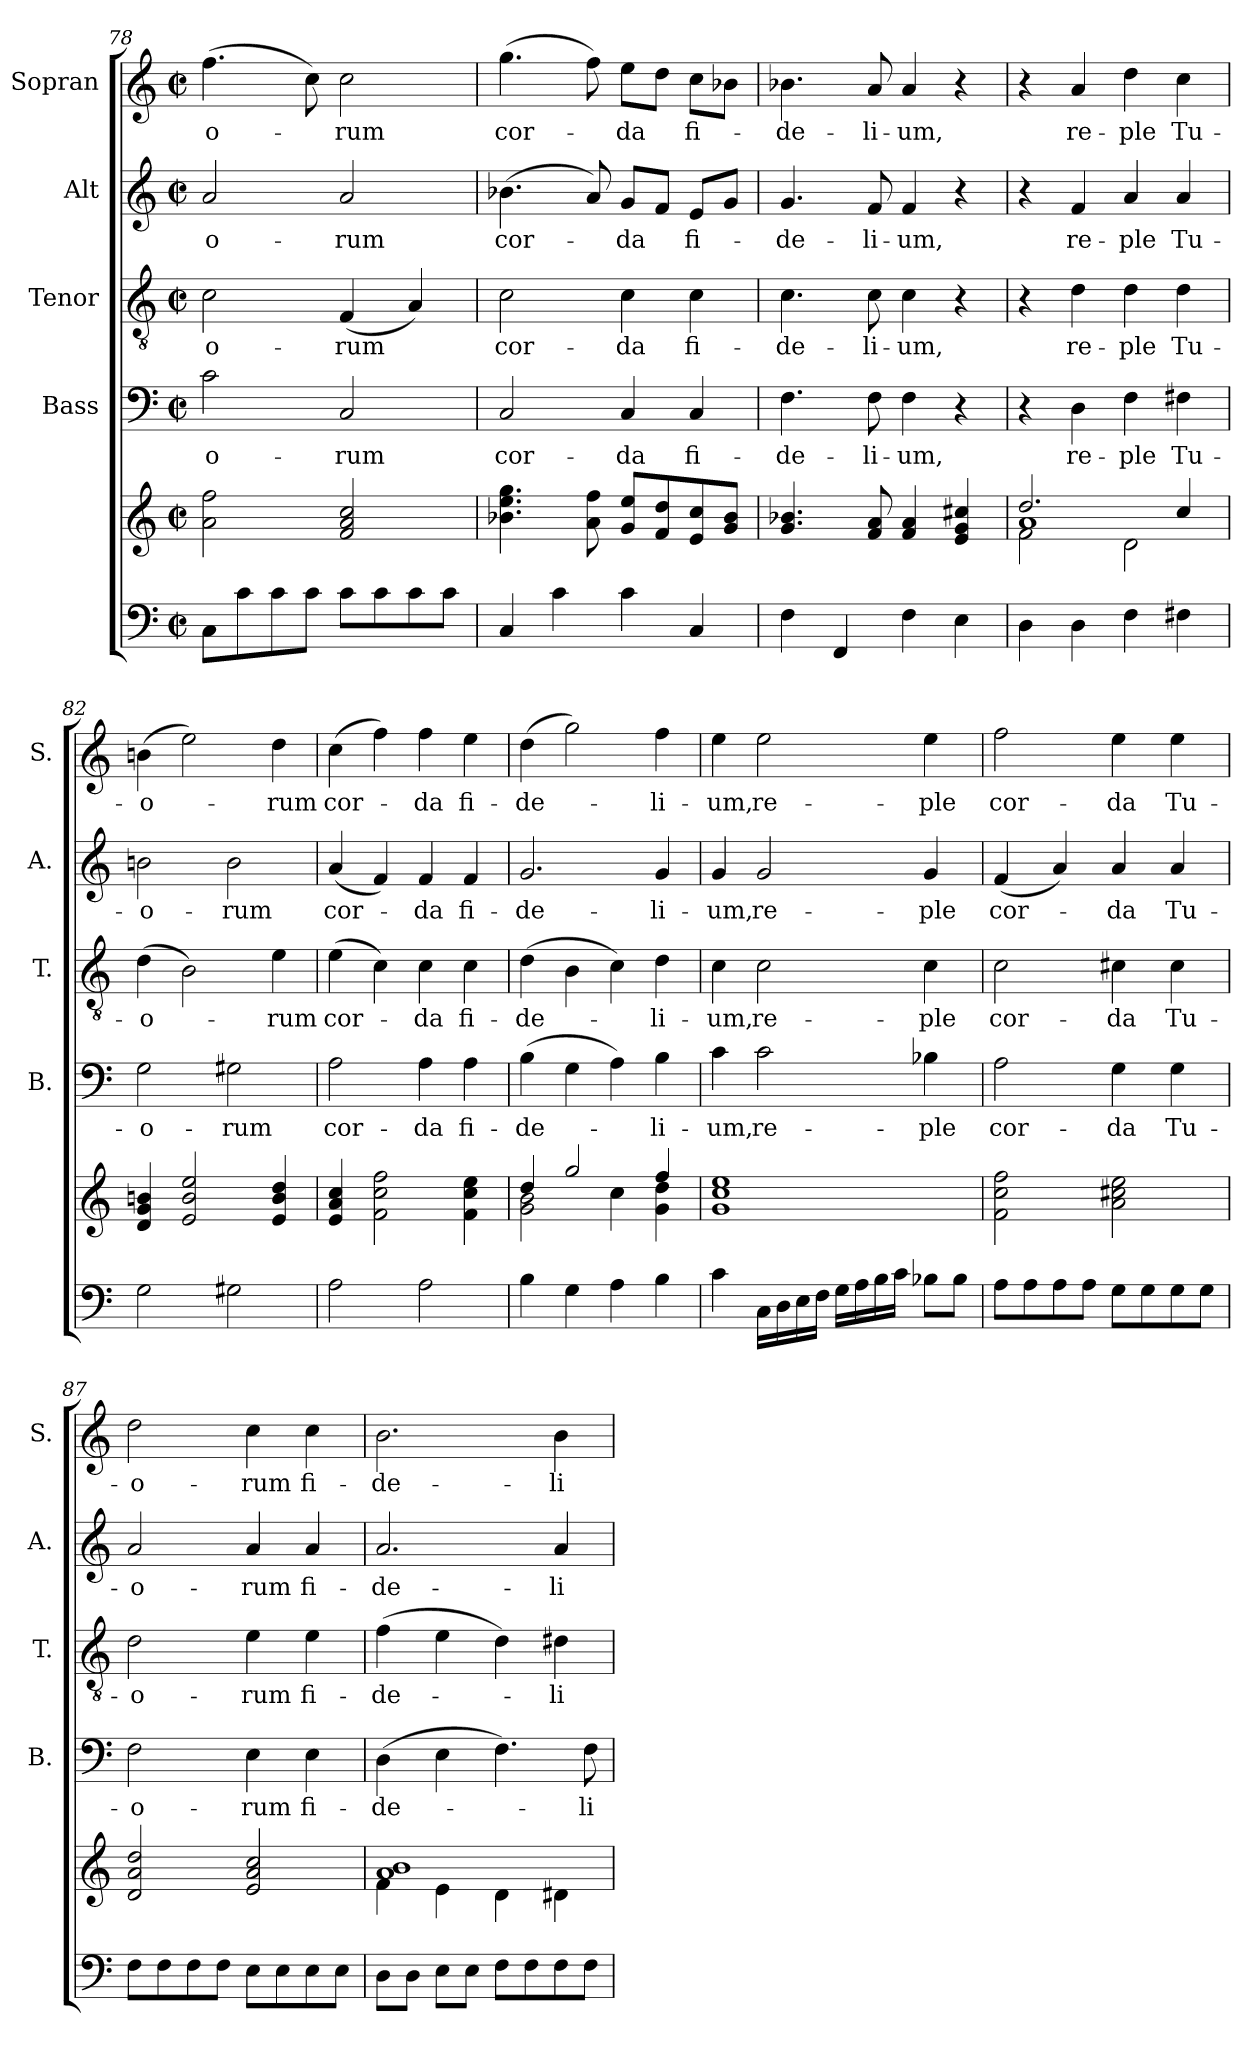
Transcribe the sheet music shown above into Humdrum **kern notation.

**kern	**kern	**kern	**text	**kern	**text	**kern	**text	**kern	**text
*part5	*part5	*part4	*part4	*part3	*part3	*part2	*part2	*part1	*part1
*staff6	*staff5	*staff4	*staff4	*staff3	*staff3	*staff2	*staff2	*staff1	*staff1
*	*	*I"Bass	*	*I"Tenor	*	*I"Alt	*	*I"Sopran	*
*	*	*I'B.	*	*I'T.	*	*I'A.	*	*I'S.	*
*clefF4	*clefG2	*clefF4	*	*clefGv2	*	*clefG2	*	*clefG2	*
*k[]	*k[]	*k[]	*	*k[]	*	*k[]	*	*k[]	*
*C:	*C:	*C:	*	*C:	*	*C:	*	*C:	*
*M2/2	*M2/2	*M2/2	*	*M2/2	*	*M2/2	*	*M2/2	*
*met(c|)	*met(c|)	*met(c|)	*	*met(c|)	*	*met(c|)	*	*met(c|)	*
=78	=78	=78	=78	=78	=78	=78	=78	=78	=78
!	!	!	!LO:LY:b	!	!LO:LY:b	!	!LO:LY:b	!	!LO:LY:b
8C\L	2a\ 2ff\	2c\	-o-	2c\	-o-	2a/	-o-	(>4.ff\	-o-
8c\	.	.	.	.	.	.	.	.	.
8c\	.	.	.	.	.	.	.	.	.
8c\J	.	.	.	.	.	.	.	8cc\)	.
!	!	!	!LO:LY:b	!	!LO:LY:b	!	!LO:LY:b	!	!LO:LY:b
8c\L	2f/ 2a/ 2cc/	2C/	-rum	(<4F/	-rum	2a/	-rum	2cc\	-rum
8c\	.	.	.	.	.	.	.	.	.
8c\	.	.	.	4A/)	.	.	.	.	.
8c\J	.	.	.	.	.	.	.	.	.
!!LO:PB:g=z
=79	=79	=79	=79	=79	=79	=79	=79	=79	=79
!	!	!	!LO:LY:b	!	!LO:LY:b	!	!LO:LY:b	!	!LO:LY:b
4C/	4.b-X\ 4.ee\ 4.gg\	2C/	cor-	2c\	cor-	(>4.b-X\	cor-	(>4.gg\	cor-
4c\	.	.	.	.	.	.	.	.	.
.	8a\ 8ff\	.	.	.	.	8a/)	.	8ff\)	.
!	!	!	!LO:LY:b	!	!LO:LY:b	!	!LO:LY:b	!	!LO:LY:b
4c\	8g/ 8ee/L	4C/	-da	4c\	-da	8g/L	-da	8ee\L	-da
.	8f/ 8dd/	.	.	.	.	8f/J	.	8dd\J	.
!	!	!	!LO:LY:b	!	!LO:LY:b	!	!LO:LY:b	!	!LO:LY:b
4C/	8e/ 8cc/	4C/	fi-	4c\	fi-	8e/L	fi-	8cc\L	fi-
.	8g/ 8b-/J	.	.	.	.	8g/J	.	8b-X\J	.
=80	=80	=80	=80	=80	=80	=80	=80	=80	=80
!	!	!	!LO:LY:b	!	!LO:LY:b	!	!LO:LY:b	!	!LO:LY:b
4F\	4.g/ 4.b-X/	4.F\	-de-	4.c\	-de-	4.g/	-de-	4.b-X\	-de-
4FF/	.	.	.	.	.	.	.	.	.
!	!	!	!LO:LY:b	!	!LO:LY:b	!	!LO:LY:b	!	!LO:LY:b
.	8f/ 8a/	8F\	-li-	8c\	-li-	8f/	-li-	8a/	-li-
!	!	!	!LO:LY:b	!	!LO:LY:b	!	!LO:LY:b	!	!LO:LY:b
4F\	4f/ 4a/	4F\	-um,	4c\	-um,	4f/	-um,	4a/	-um,
4E\	4e/ 4g/ 4cc#X/	4r	.	4r	.	4r	.	4r	.
=81	=81	=81	=81	=81	=81	=81	=81	=81	=81
*	*^	*	*	*	*	*	*	*	*
*	*	*^	*	*	*	*	*	*	*	*
4D\	2.dd/	2f\	1a	4r	.	4r	.	4r	.	4r	.
!	!	!	!	!	!LO:LY:b	!	!LO:LY:b	!	!LO:LY:b	!	!LO:LY:b
4D\	.	.	.	4D\	re-	4d\	re-	4f/	re-	4a/	re-
!	!	!	!	!	!LO:LY:b	!	!LO:LY:b	!	!LO:LY:b	!	!LO:LY:b
4F\	.	2d\	.	4F\	-ple	4d\	-ple	4a/	-ple	4dd\	-ple
!	!	!	!	!	!LO:LY:b	!	!LO:LY:b	!	!LO:LY:b	!	!LO:LY:b
4F#X\	4cc/	.	.	4F#X\	Tu-	4d\	Tu-	4a/	Tu-	4cc\	Tu-
*	*v	*v	*v	*	*	*	*	*	*	*	*
=82	=82	=82	=82	=82	=82	=82	=82	=82	=82
!	!	!	!LO:LY:b	!	!LO:LY:b	!	!LO:LY:b	!	!LO:LY:b
2G\	4d/ 4g/ 4bn/	2G\	-o-	(>4d\	-o-	2bn\	-o-	(>4bn\	-o-
.	2e/ 2b/ 2ee/	.	.	2B\)	.	.	.	2ee\)	.
!	!	!	!LO:LY:b	!	!	!	!LO:LY:b	!	!
2G#X\	.	2G#X\	-rum	.	.	2b\	-rum	.	.
!	!	!	!	!	!LO:LY:b	!	!	!	!LO:LY:b
.	4e/ 4b/ 4dd/	.	.	4e\	-rum	.	.	4dd\	-rum
=83	=83	=83	=83	=83	=83	=83	=83	=83	=83
!	!	!	!LO:LY:b	!	!LO:LY:b	!	!LO:LY:b	!	!LO:LY:b
2A\	4e/ 4a/ 4cc/	2A\	cor-	(>4e\	cor-	(<4a/	cor-	(>4cc\	cor-
.	2f\ 2cc\ 2ff\	.	.	4c\)	.	4f/)	.	4ff\)	.
!	!	!	!LO:LY:b	!	!LO:LY:b	!	!LO:LY:b	!	!LO:LY:b
2A\	.	4A\	-da	4c\	-da	4f/	-da	4ff\	-da
!	!	!	!LO:LY:b	!	!LO:LY:b	!	!LO:LY:b	!	!LO:LY:b
.	4f\ 4cc\ 4ee\	4A\	fi-	4c\	fi-	4f/	fi-	4ee\	fi-
=84	=84	=84	=84	=84	=84	=84	=84	=84	=84
*	*^	*	*	*	*	*	*	*	*
!	!	!	!	!LO:LY:b	!	!LO:LY:b	!	!LO:LY:b	!	!LO:LY:b
4B\	4dd/	2g\ 2b\	(>4B\	-de-	(>4d\	-de-	2.g/	-de-	(>4dd\	-de-
4G\	2gg/	.	4G\	.	4B\	.	.	.	2gg\)	.
4A\	.	4cc\	4A\)	.	4c\)	.	.	.	.	.
!	!	!	!	!LO:LY:b	!	!LO:LY:b	!	!LO:LY:b	!	!LO:LY:b
4B\	4ff/	4g\ 4dd\	4B\	-li-	4d\	-li-	4g/	-li-	4ff\	-li-
!!LO:LB:g=z
=85	=85	=85	=85	=85	=85	=85	=85	=85	=85	=85
!	!	!	!	!LO:LY:b	!	!LO:LY:b	!	!LO:LY:b	!	!LO:LY:b
*	*v	*v	*	*	*	*	*	*	*	*
4c\	1g 1cc 1ee	4c\	-um,	4c\	-um,	4g/	-um,	4ee\	-um,
!	!	!	!LO:LY:b	!	!LO:LY:b	!	!LO:LY:b	!	!LO:LY:b
16C\LL	.	2c\	re-	2c\	re-	2g/	re-	2ee\	re-
16D\	.	.	.	.	.	.	.	.	.
16E\	.	.	.	.	.	.	.	.	.
16F\JJ	.	.	.	.	.	.	.	.	.
16G\LL	.	.	.	.	.	.	.	.	.
16A\	.	.	.	.	.	.	.	.	.
16B\	.	.	.	.	.	.	.	.	.
16c\JJ	.	.	.	.	.	.	.	.	.
!	!	!	!LO:LY:b	!	!LO:LY:b	!	!LO:LY:b	!	!LO:LY:b
8B-X\L	.	4B-X\	-ple	4c\	-ple	4g/	-ple	4ee\	-ple
8B-\J	.	.	.	.	.	.	.	.	.
=86	=86	=86	=86	=86	=86	=86	=86	=86	=86
!	!	!	!LO:LY:b	!	!LO:LY:b	!	!LO:LY:b	!	!LO:LY:b
8A\L	2f\ 2cc\ 2ff\	2A\	cor-	2c\	cor-	(<4f/	cor-	2ff\	cor-
8A\	.	.	.	.	.	.	.	.	.
8A\	.	.	.	.	.	4a/)	.	.	.
8A\J	.	.	.	.	.	.	.	.	.
!	!	!	!LO:LY:b	!	!LO:LY:b	!	!LO:LY:b	!	!LO:LY:b
8G\L	2a\ 2cc#X\ 2ee\	4G\	-da	4c#X\	-da	4a/	-da	4ee\	-da
8G\	.	.	.	.	.	.	.	.	.
!	!	!	!LO:LY:b	!	!LO:LY:b	!	!LO:LY:b	!	!LO:LY:b
8G\	.	4G\	Tu-	4c#\	Tu-	4a/	Tu-	4ee\	Tu-
8G\J	.	.	.	.	.	.	.	.	.
=87	=87	=87	=87	=87	=87	=87	=87	=87	=87
!	!	!	!LO:LY:b	!	!LO:LY:b	!	!LO:LY:b	!	!LO:LY:b
8F\L	2d/ 2a/ 2dd/	2F\	-o-	2d\	-o-	2a/	-o-	2dd\	-o-
8F\	.	.	.	.	.	.	.	.	.
8F\	.	.	.	.	.	.	.	.	.
8F\J	.	.	.	.	.	.	.	.	.
!	!	!	!LO:LY:b	!	!LO:LY:b	!	!LO:LY:b	!	!LO:LY:b
8E\L	2e/ 2a/ 2cc/	4E\	-rum	4e\	-rum	4a/	-rum	4cc\	-rum
8E\	.	.	.	.	.	.	.	.	.
!	!	!	!LO:LY:b	!	!LO:LY:b	!	!LO:LY:b	!	!LO:LY:b
8E\	.	4E\	fi-	4e\	fi-	4a/	fi-	4cc\	fi-
8E\J	.	.	.	.	.	.	.	.	.
=88	=88	=88	=88	=88	=88	=88	=88	=88	=88
*	*^	*	*	*	*	*	*	*	*
!	!	!	!	!LO:LY:b	!	!LO:LY:b	!	!LO:LY:b	!	!LO:LY:b
8D\L	1a 1b	4f\	(>4D\	-de-	(>4f\	-de-	2.a/	-de-	2.b\	-de-
8D\J	.	.	.	.	.	.	.	.	.	.
8E\L	.	4e\	4E\	.	4e\	.	.	.	.	.
8E\J	.	.	.	.	.	.	.	.	.	.
8F\L	.	4d\	4.F\)	.	4d\)	.	.	.	.	.
8F\	.	.	.	.	.	.	.	.	.	.
!	!	!	!	!	!	!LO:LY:b	!	!LO:LY:b	!	!LO:LY:b
8F\	.	4d#X\	.	.	4d#X\	-li-	4a/	-li-	4b\	-li-
!	!	!	!	!LO:LY:b	!	!	!	!	!	!
8F\J	.	.	8F\	-li-	.	.	.	.	.	.
*	*v	*v	*	*	*	*	*	*	*	*
=	=	=	=	=	=	=	=	=	=
*-	*-	*-	*-	*-	*-	*-	*-	*-	*-
